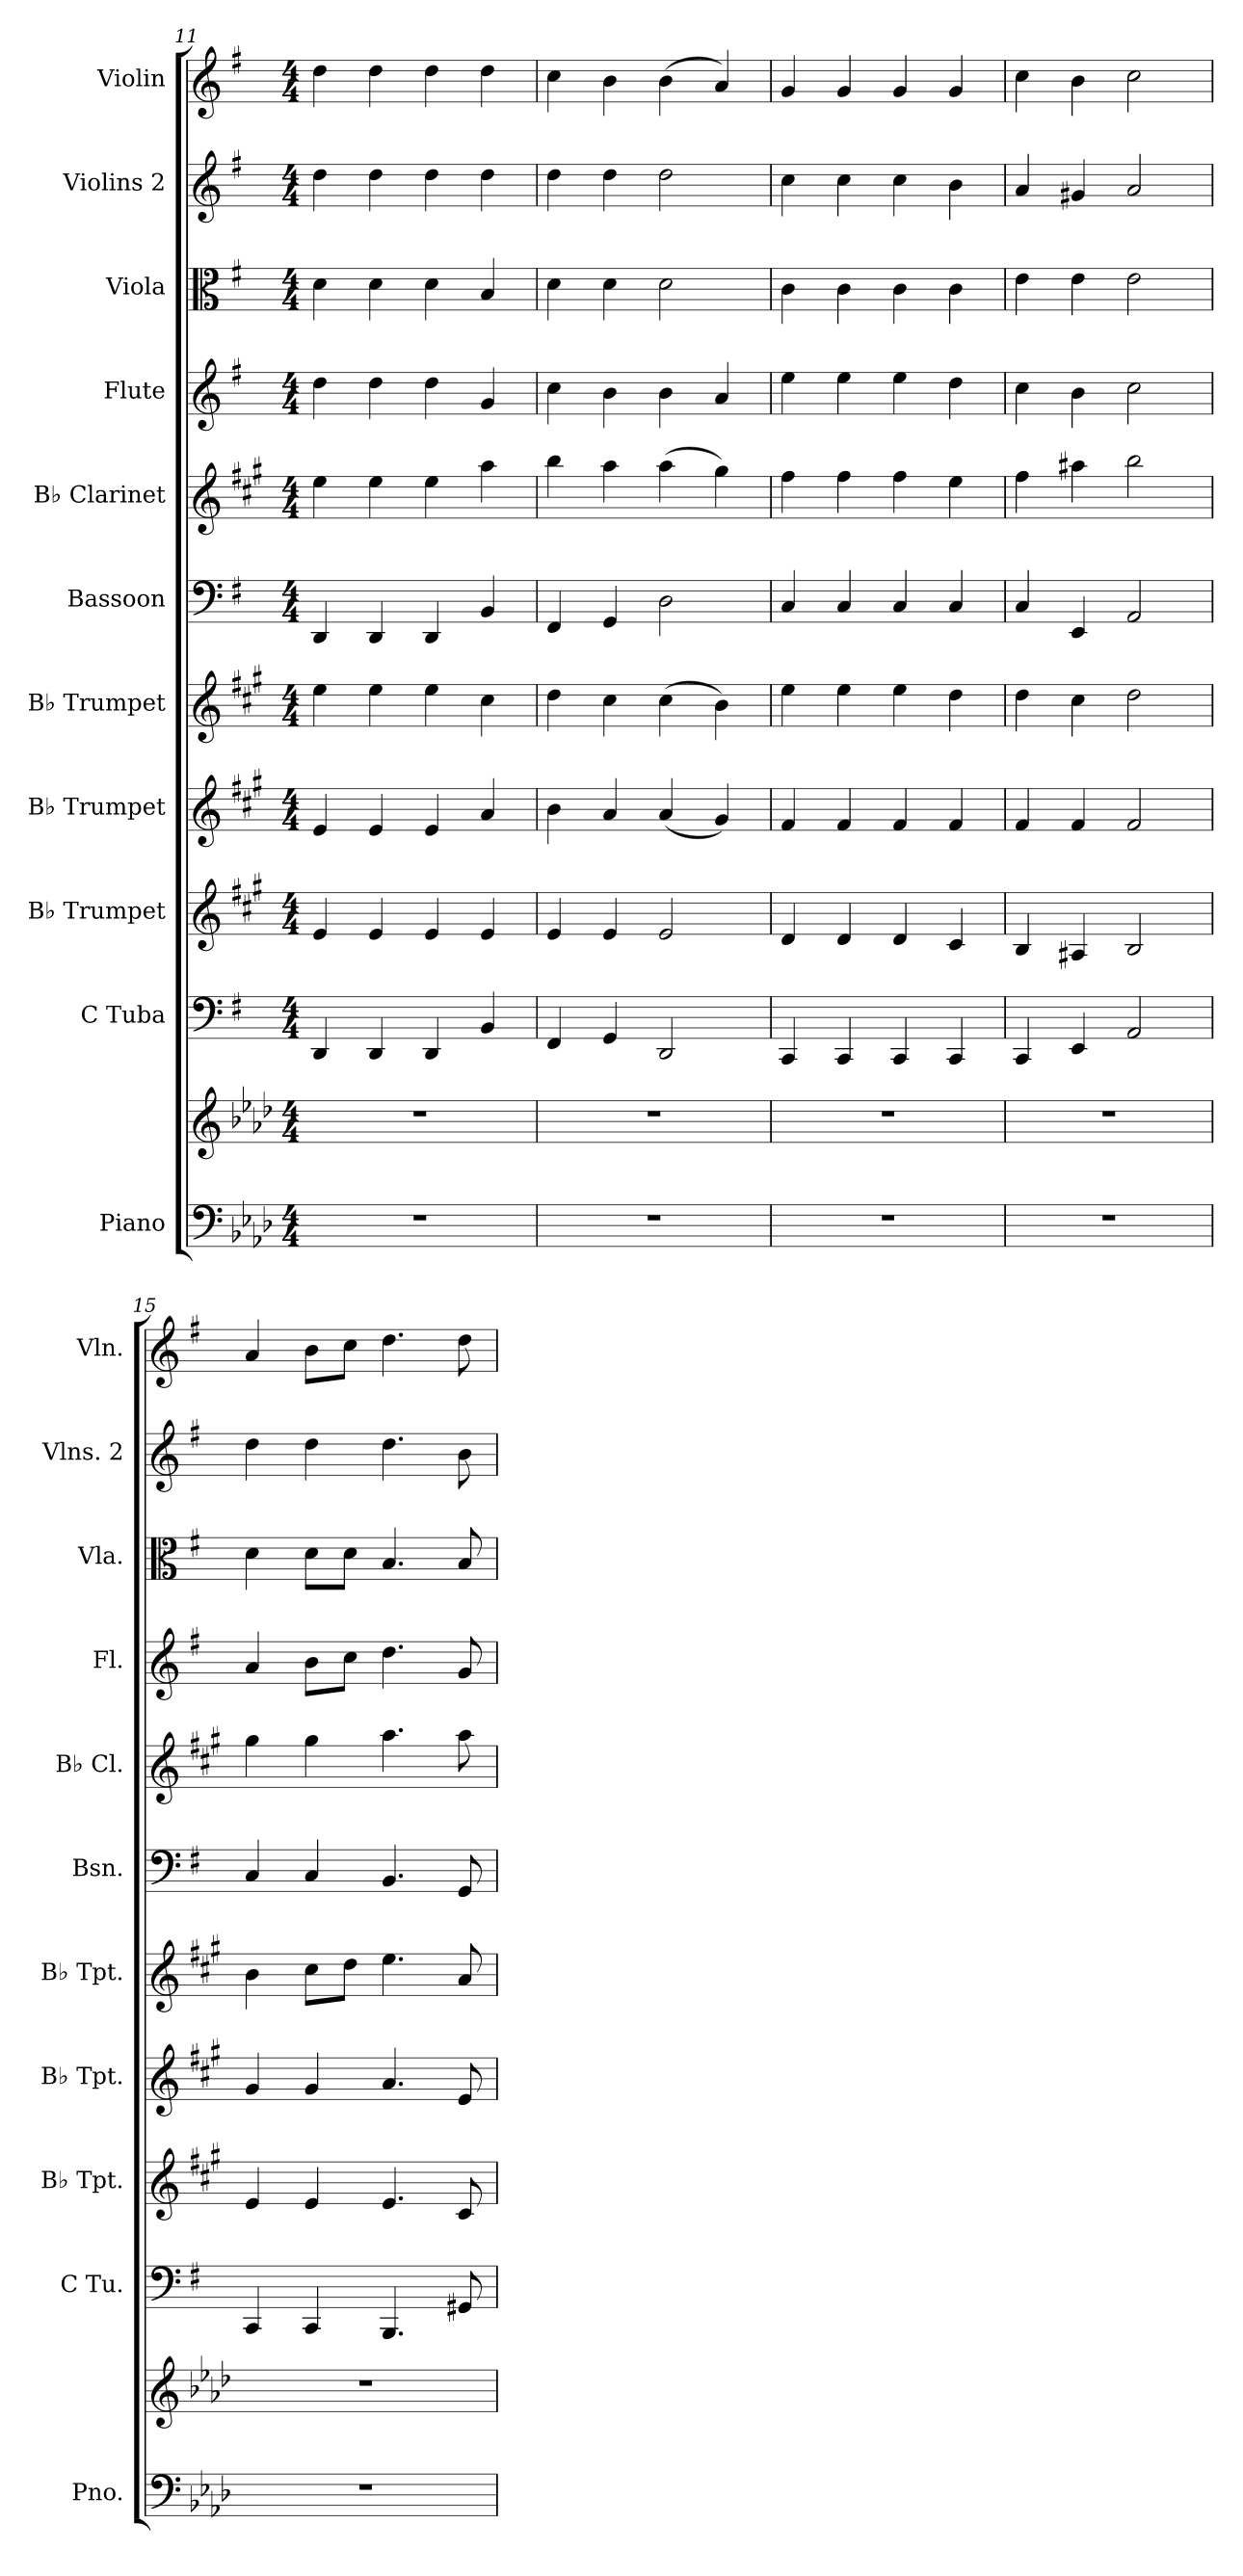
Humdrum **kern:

**kern	**kern	**kern	**kern	**kern	**kern	**kern	**kern	**kern	**kern	**kern	**kern
*part11	*part11	*part10	*part9	*part8	*part7	*part6	*part5	*part4	*part3	*part2	*part1
*staff12	*staff11	*staff10	*staff9	*staff8	*staff7	*staff6	*staff5	*staff4	*staff3	*staff2	*staff1
*I"Piano	*	*I"C Tuba	*I"B♭ Trumpet	*I"B♭ Trumpet	*I"B♭ Trumpet	*I"Bassoon	*I"B♭ Clarinet	*I"Flute	*I"Viola	*I"Violins 2	*I"Violin
*I'Pno.	*	*I'C Tu.	*I'B♭ Tpt.	*I'B♭ Tpt.	*I'B♭ Tpt.	*I'Bsn.	*I'B♭ Cl.	*I'Fl.	*I'Vla.	*I'Vlns. 2	*I'Vln.
*clefF4	*clefG2	*clefF4	*clefG2	*clefG2	*clefG2	*clefF4	*clefG2	*clefG2	*clefC3	*clefG2	*clefG2
*	*	*	*ITrd1c2	*ITrd1c2	*ITrd1c2	*	*ITrd1c2	*	*	*	*
*k[b-e-a-d-]	*k[b-e-a-d-]	*k[f#]	*k[f#]	*k[f#]	*k[f#]	*k[f#]	*k[f#]	*k[f#]	*k[f#]	*k[f#]	*k[f#]
*A-:	*A-:	*G:	*G:	*G:	*G:	*G:	*G:	*G:	*G:	*G:	*G:
*M4/4	*M4/4	*M4/4	*M4/4	*M4/4	*M4/4	*M4/4	*M4/4	*M4/4	*M4/4	*M4/4	*M4/4
=11	=11	=11	=11	=11	=11	=11	=11	=11	=11	=11	=11
1r	1r	4DD/	4d/	4d/	4dd\	4DD/	4dd\	4dd\	4d\	4dd\	4dd\
.	.	4DD/	4d/	4d/	4dd\	4DD/	4dd\	4dd\	4d\	4dd\	4dd\
.	.	4DD/	4d/	4d/	4dd\	4DD/	4dd\	4dd\	4d\	4dd\	4dd\
.	.	4BB/	4d/	4g/	4b\	4BB/	4gg\	4g/	4B/	4dd\	4dd\
=12	=12	=12	=12	=12	=12	=12	=12	=12	=12	=12	=12
1r	1r	4FF#/	4d/	4a\	4cc\	4FF#/	4aa\	4cc\	4d\	4dd\	4cc\
.	.	4GG/	4d/	4g/	4b\	4GG/	4gg\	4b\	4d\	4dd\	4b\
.	.	2DD/	2d/	(4g/	(4b\	2D\	(4gg\	4b\	2d\	2dd\	(4b\
.	.	.	.	4f#/)	4a\)	.	4ff#\)	4a/	.	.	4a/)
=13	=13	=13	=13	=13	=13	=13	=13	=13	=13	=13	=13
1r	1r	4CC/	4c/	4e/	4dd\	4C/	4ee\	4ee\	4c\	4cc\	4g/
.	.	4CC/	4c/	4e/	4dd\	4C/	4ee\	4ee\	4c\	4cc\	4g/
.	.	4CC/	4c/	4e/	4dd\	4C/	4ee\	4ee\	4c\	4cc\	4g/
.	.	4CC/	4B/	4e/	4cc\	4C/	4dd\	4dd\	4c\	4b\	4g/
=14	=14	=14	=14	=14	=14	=14	=14	=14	=14	=14	=14
1r	1r	4CC/	4A/	4e/	4cc\	4C/	4ee\	4cc\	4e\	4a/	4cc\
.	.	4EE/	4G#X/	4e/	4b\	4EE/	4gg#X\	4b\	4e\	4g#X/	4b\
.	.	2AA/	2A/	2e/	2cc\	2AA/	2aa\	2cc\	2e\	2a/	2cc\
!!LO:PB:g=z
=15	=15	=15	=15	=15	=15	=15	=15	=15	=15	=15	=15
1r	1r	4CC/	4d/	4f#/	4a\	4C/	4ff#\	4a/	4d\	4dd\	4a/
.	.	4CC/	4d/	4f#/	8b\L	4C/	4ff#\	8b\L	8d\L	4dd\	8b\L
.	.	.	.	.	8cc\J	.	.	8cc\J	8d\J	.	8cc\J
.	.	4.BBB/	4.d/	4.g/	4.dd\	4.BB/	4.gg\	4.dd\	4.B/	4.dd\	4.dd\
.	.	8GG#X/	8B/	8d/	8g/	8GG/	8gg\	8g/	8B/	8b\	8dd\
=	=	=	=	=	=	=	=	=	=	=	=
*-	*-	*-	*-	*-	*-	*-	*-	*-	*-	*-	*-
